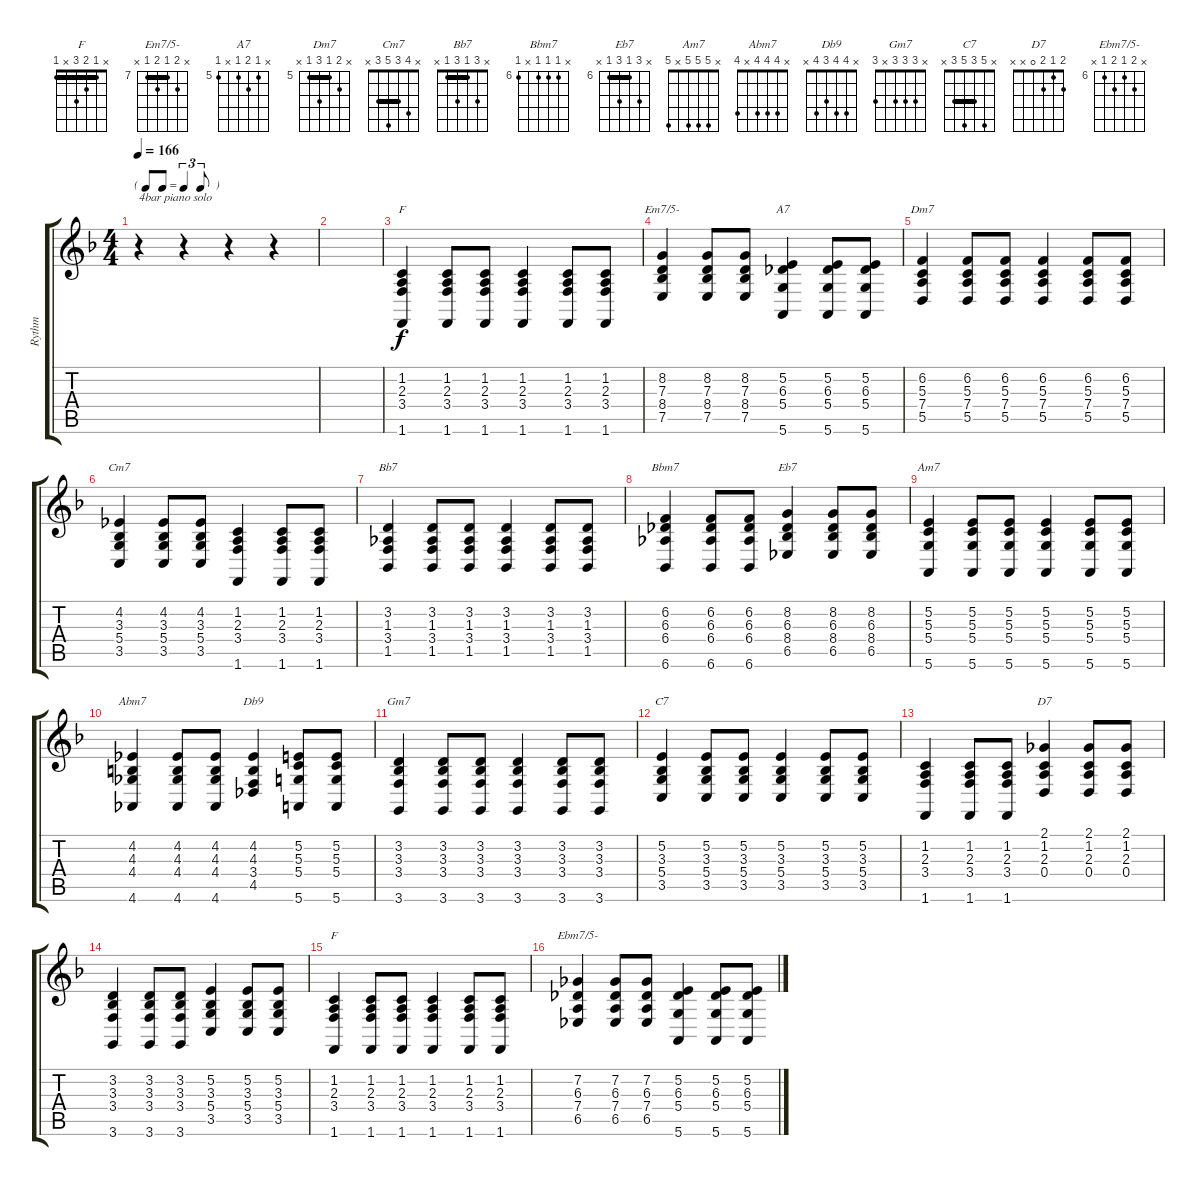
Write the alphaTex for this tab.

\track ("Rythm" "Rythm") {instrument electricgrandpiano}
\staff {score tabs}
\tuning (E4 B3 G3 D3 A2 E2) {hide}
\chord ("F" x 1 2 3 x 1)
\chord ("Em7/5-" x 8 7 8 7 x) {firstfret 7 barre 7}
\chord ("A7" x 5 6 5 x 5) {firstfret 5}
\chord ("Dm7" x 6 5 7 5 x) {firstfret 5 barre 5}
\chord ("Cm7" x 4 3 5 3 x) {barre 3}
\chord ("Bb7" x 3 1 3 1 x) {barre 1}
\chord ("Bbm7" x 6 6 6 x 6) {firstfret 6}
\chord ("Eb7" x 8 6 8 6 x) {firstfret 6 barre 6}
\chord ("Am7" x 5 5 5 x 5)
\chord ("Abm7" x 4 4 4 x 4)
\chord ("Db9" x 4 4 3 4 x)
\chord ("Gm7" x 3 3 3 x 3)
\chord ("C7" x 5 3 5 3 x) {barre 3}
\chord ("D7" 2 1 2 0 x x)
\chord ("F" x 1 2 3 x 1) {barre 1}
\chord ("Ebm7/5-" x 7 6 7 6 x) {firstfret 6}
\ts (4 4)
\tf triplet8th
\tempo 166
\clef g2
\ks f
r.4{txt "4bar piano solo" dy f instrument electricgrandpiano} r.4 r.4 r.4 |
|
(1.2 2.3 3.4 1.6).4{ch "F"} (1.2 2.3 3.4 1.6).8 (1.2 2.3 3.4 1.6).8 (1.2 2.3 3.4 1.6).4 (1.2 2.3 3.4 1.6).8 (1.2 2.3 3.4 1.6).8 |
(8.2 7.3 8.4 7.5).4{ch "Em7/5-"} (8.2 7.3 8.4 7.5).8 (8.2 7.3 8.4 7.5).8 (5.2 6.3 5.4 5.6).4{ch "A7"} (5.2 6.3 5.4 5.6).8 (5.2 6.3 5.4 5.6).8 |
(6.2 5.3 7.4 5.5).4{ch "Dm7"} (6.2 5.3 7.4 5.5).8 (6.2 5.3 7.4 5.5).8 (6.2 5.3 7.4 5.5).4 (6.2 5.3 7.4 5.5).8 (6.2 5.3 7.4 5.5).8 |
(4.2 3.3 5.4 3.5).4{ch "Cm7"} (4.2 3.3 5.4 3.5).8 (4.2 3.3 5.4 3.5).8 (1.2 2.3 3.4 1.6).4 (1.2 2.3 3.4 1.6).8 (1.2 2.3 3.4 1.6).8 |
(3.2 1.3 3.4 1.5).4{ch "Bb7"} (3.2 1.3 3.4 1.5).8 (3.2 1.3 3.4 1.5).8 (3.2 1.3 3.4 1.5).4 (3.2 1.3 3.4 1.5).8 (3.2 1.3 3.4 1.5).8 |
(6.2 6.3 6.4 6.6).4{ch "Bbm7"} (6.2 6.3 6.4 6.6).8 (6.2 6.3 6.4 6.6).8 (8.2 6.3 8.4 6.5).4{ch "Eb7"} (8.2 6.3 8.4 6.5).8 (8.2 6.3 8.4 6.5).8 |
(5.2 5.3 5.4 5.6).4{ch "Am7"} (5.2 5.3 5.4 5.6).8 (5.2 5.3 5.4 5.6).8 (5.2 5.3 5.4 5.6).4 (5.2 5.3 5.4 5.6).8 (5.2 5.3 5.4 5.6).8 |
(4.2 4.3 4.4 4.6).4{ch "Abm7"} (4.2 4.3 4.4 4.6).8 (4.2 4.3 4.4 4.6).8 (4.2 4.3 3.4 4.5).4{ch "Db9"} (5.2 5.3 5.4 5.6).8 (5.2 5.3 5.4 5.6).8 |
(3.2 3.3 3.4 3.6).4{ch "Gm7"} (3.2 3.3 3.4 3.6).8 (3.2 3.3 3.4 3.6).8 (3.2 3.3 3.4 3.6).4 (3.2 3.3 3.4 3.6).8 (3.2 3.3 3.4 3.6).8 |
(5.2 3.3 5.4 3.5).4{ch "C7"} (5.2 3.3 5.4 3.5).8 (5.2 3.3 5.4 3.5).8 (5.2 3.3 5.4 3.5).4 (5.2 3.3 5.4 3.5).8 (5.2 3.3 5.4 3.5).8 |
(1.2 2.3 3.4 1.6).4 (1.2 2.3 3.4 1.6).8 (1.2 2.3 3.4 1.6).8 (2.1 1.2 2.3 0.4).4{ch "D7"} (2.1 1.2 2.3 0.4).8 (2.1 1.2 2.3 0.4).8 |
(3.2 3.3 3.4 3.6).4 (3.2 3.3 3.4 3.6).8 (3.2 3.3 3.4 3.6).8 (5.2 3.3 5.4 3.5).4 (5.2 3.3 5.4 3.5).8 (5.2 3.3 5.4 3.5).8 |
(1.2 2.3 3.4 1.6).4{ch "F"} (1.2 2.3 3.4 1.6).8 (1.2 2.3 3.4 1.6).8 (1.2 2.3 3.4 1.6).4 (1.2 2.3 3.4 1.6).8 (1.2 2.3 3.4 1.6).8 |
(7.2 6.3 7.4 6.5).4{ch "Ebm7/5-"} (7.2 6.3 7.4 6.5).8 (7.2 6.3 7.4 6.5).8 (5.2 6.3 5.4 5.6).4 (5.2 6.3 5.4 5.6).8 (5.2 6.3 5.4 5.6).8
